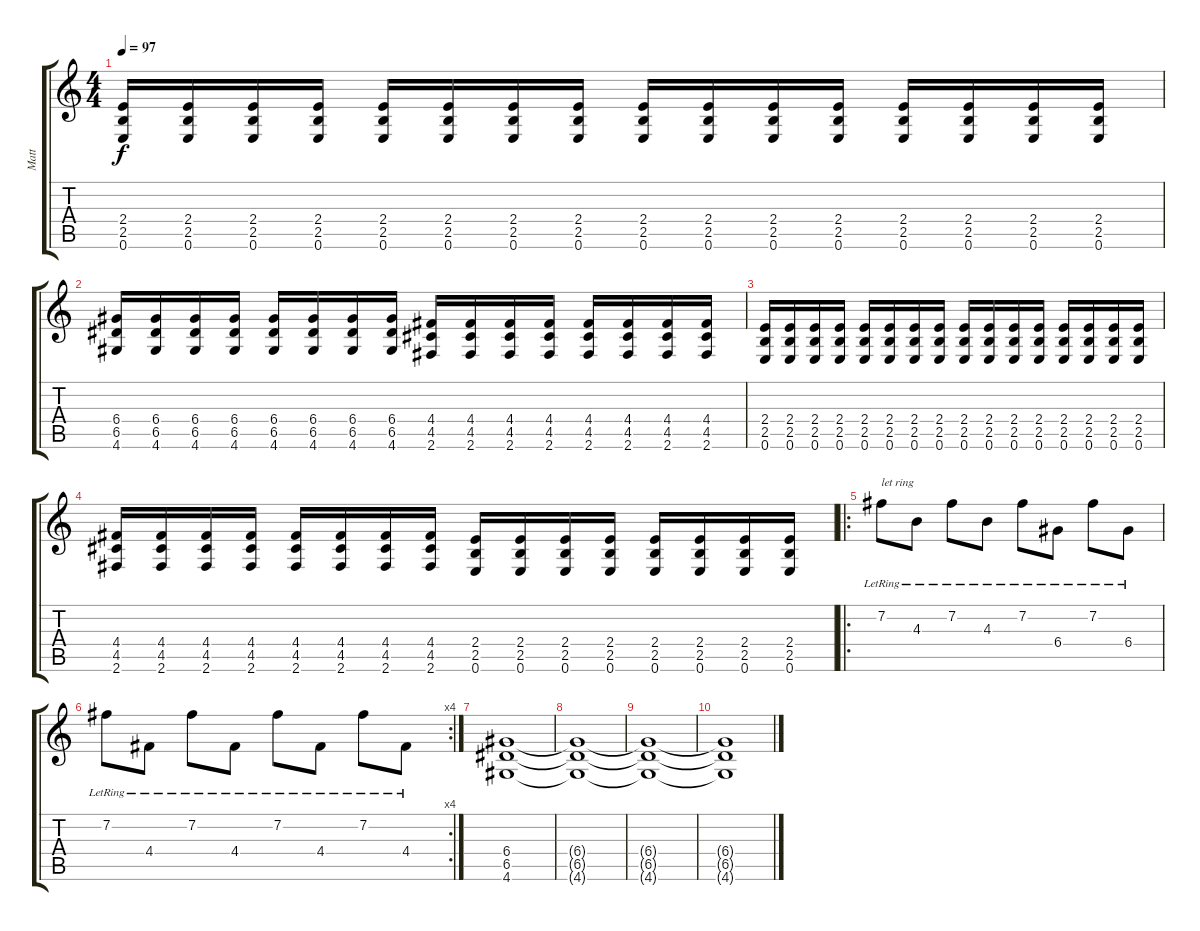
\track ("Matt" "Matt") {instrument distortionguitar}
\staff {score tabs}
\tuning (E4 B3 G3 D3 A2 E2) {hide}
\ts (4 4)
\tempo 97
\clef g2
\ks c
(2.4 2.5 0.6).16{dy f} (2.4 2.5 0.6).16 (2.4 2.5 0.6).16 (2.4 2.5 0.6).16 (2.4 2.5 0.6).16 (2.4 2.5 0.6).16 (2.4 2.5 0.6).16 (2.4 2.5 0.6).16 (2.4 2.5 0.6).16 (2.4 2.5 0.6).16 (2.4 2.5 0.6).16 (2.4 2.5 0.6).16 (2.4 2.5 0.6).16 (2.4 2.5 0.6).16 (2.4 2.5 0.6).16 (2.4 2.5 0.6).16 |
(6.4 6.5 4.6).16 (6.4 6.5 4.6).16 (6.4 6.5 4.6).16 (6.4 6.5 4.6).16 (6.4 6.5 4.6).16 (6.4 6.5 4.6).16 (6.4 6.5 4.6).16 (6.4 6.5 4.6).16 (4.4 4.5 2.6).16 (4.4 4.5 2.6).16 (4.4 4.5 2.6).16 (4.4 4.5 2.6).16 (4.4 4.5 2.6).16 (4.4 4.5 2.6).16 (4.4 4.5 2.6).16 (4.4 4.5 2.6).16 |
(2.4 2.5 0.6).16 (2.4 2.5 0.6).16 (2.4 2.5 0.6).16 (2.4 2.5 0.6).16 (2.4 2.5 0.6).16 (2.4 2.5 0.6).16 (2.4 2.5 0.6).16 (2.4 2.5 0.6).16 (2.4 2.5 0.6).16 (2.4 2.5 0.6).16 (2.4 2.5 0.6).16 (2.4 2.5 0.6).16 (2.4 2.5 0.6).16 (2.4 2.5 0.6).16 (2.4 2.5 0.6).16 (2.4 2.5 0.6).16 |
(4.4 4.5 2.6).16 (4.4 4.5 2.6).16 (4.4 4.5 2.6).16 (4.4 4.5 2.6).16 (4.4 4.5 2.6).16 (4.4 4.5 2.6).16 (4.4 4.5 2.6).16 (4.4 4.5 2.6).16 (2.4 2.5 0.6).16 (2.4 2.5 0.6).16 (2.4 2.5 0.6).16 (2.4 2.5 0.6).16 (2.4 2.5 0.6).16 (2.4 2.5 0.6).16 (2.4 2.5 0.6).16 (2.4 2.5 0.6).16 |
\ro
7.2{lr}.8{txt "let ring"} 4.3{lr}.8 7.2{lr}.8 4.3{lr}.8 7.2{lr}.8 6.4{lr}.8 7.2{lr}.8 6.4{lr}.8 |
\rc 4
7.2{lr}.8 4.4{lr}.8 7.2{lr}.8 4.4{lr}.8 7.2{lr}.8 4.4{lr}.8 7.2{lr}.8 4.4{lr}.8 |
(6.4 6.5 4.6).1{volume 0} |
(6.4{t} 6.5{t} 4.6{t}).1 |
(6.4{t} 6.5{t} 4.6{t}).1 |
(6.4{t} 6.5{t} 4.6{t}).1
